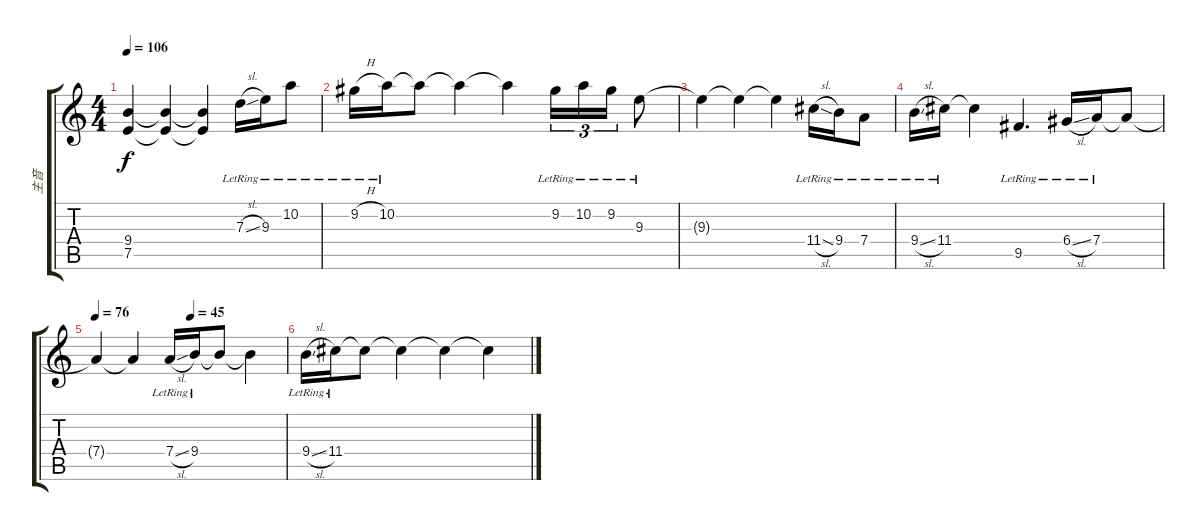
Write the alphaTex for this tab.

\track ("主音" "主音") {instrument acousticguitarsteel}
\staff {score tabs}
\tuning (E4 B3 G3 D3 A2 E2) {hide}
\ts (4 4)
\tempo 106
\clef g2
\ks c
(9.4 7.5).4{dy f} (9.4{t} 7.5{t}).4 (9.4{t} 7.5{t}).4 7.3{sl lr}.16{volume 13 instrument acousticguitarsteel} 9.3{lr}.16 10.2{lr}.8 |
9.2{h lr}.16 10.2{lr}.16 10.2{t}.8 10.2{t}.4 10.2{t}.4 9.2{lr}.16{tu (3 2)} 10.2{lr}.16{tu (3 2)} 9.2{lr}.16{tu (3 2)} 9.3{lr}.8 |
9.3{t}.4 9.3{t}.4 9.3{t}.4{txt ""} 11.4{sl lr}.16 9.4{lr}.16 7.4{lr}.8 |
9.4{sl lr}.16 11.4{lr}.16 11.4{t}.4 9.5{lr}.4{d} 6.4{sl lr}.16 7.4{lr}.16 7.4{t}.8 |
\tempo 76
\tempo (45 0.5)
7.4{t}.4 7.4{t}.4 7.4{sl lr}.16 9.4{lr}.16 9.4{t}.8 9.4{t}.4 |
9.4{sl lr}.16{volume 2} 11.4{lr}.16 11.4{t}.8 11.4{t}.4 11.4{t}.4 11.4{t}.4
